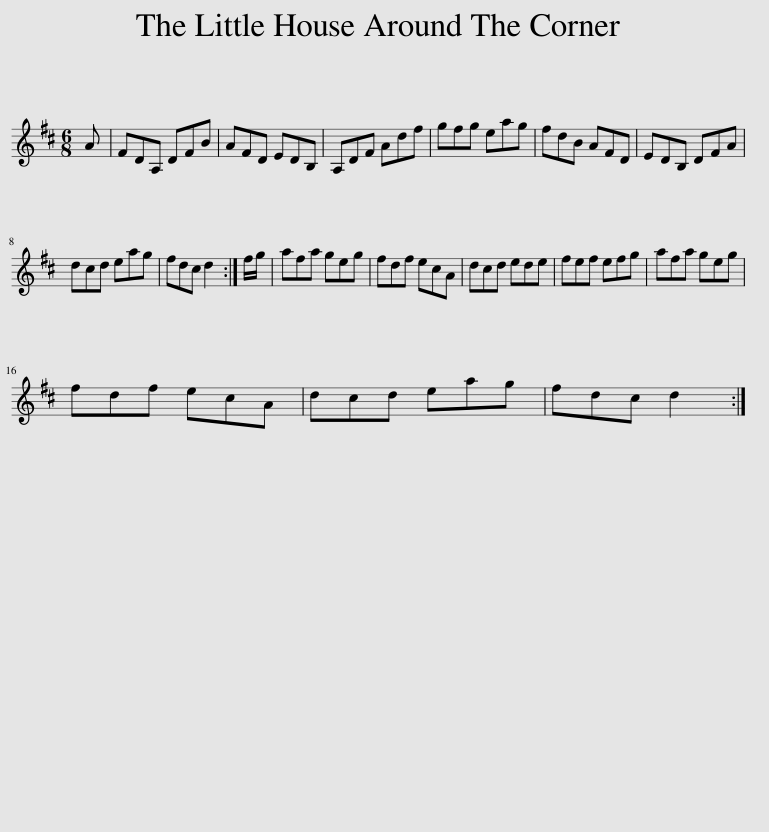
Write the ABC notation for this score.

X:1
L:1/8
M:6/8
I:linebreak $
K:D
V:1 treble
V:1
 A | FDA, DFB | AFD EDB, | A,DF Adf | gfg eag | %5
 fdB AFD | EDB, DFA |$ dcd eag | fdc d2 :| f/g/ | %10
 afa geg | fdf ecA | dcd ede | fef efg | afa geg |$ %15
 fdf ecA | dcd eag | fdc d2 :| %18
